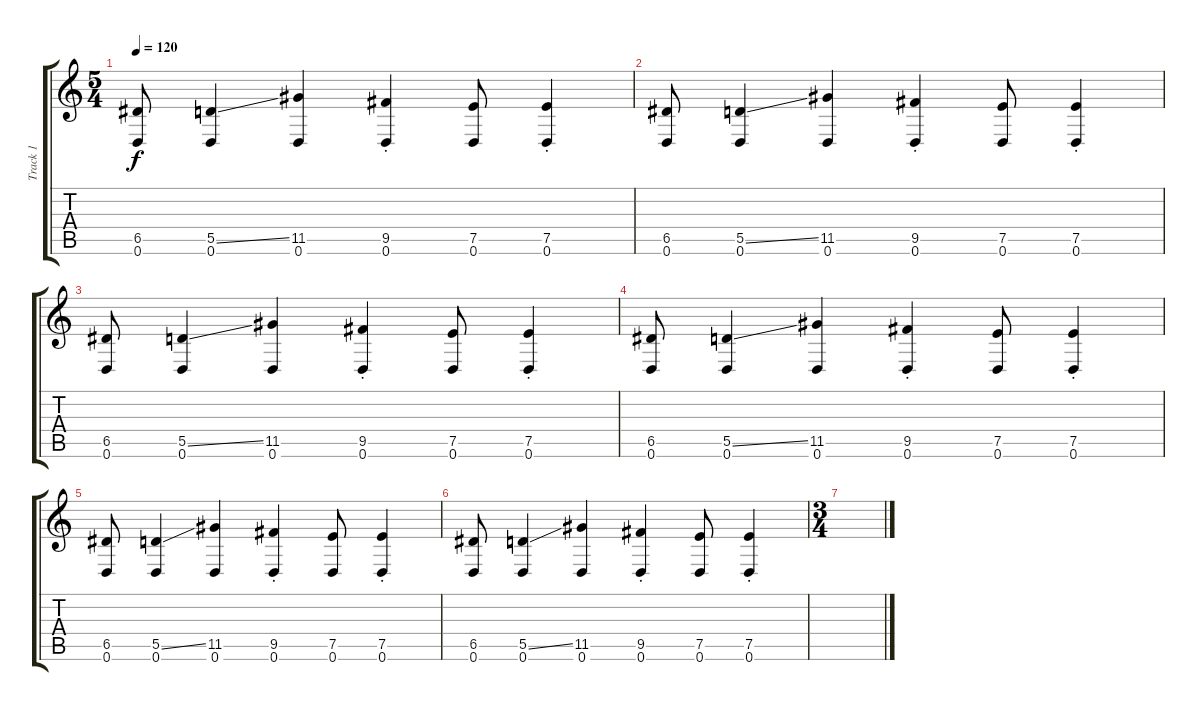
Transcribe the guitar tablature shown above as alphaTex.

\track ("Track 1" "Track 1") {instrument electricguitarjazz}
\staff {score tabs}
\tuning (E4 B3 G3 D3 A2 D2) {hide}
\ts (5 4)
\tempo 120
\clef g2
\ks c
(6.5 0.6).8{dy f} (5.5{ss} 0.6).4 (11.5 0.6).4 (9.5{st} 0.6).4 (7.5 0.6).8 (7.5{st} 0.6).4 |
(6.5 0.6).8 (5.5{ss} 0.6).4 (11.5 0.6).4 (9.5{st} 0.6).4 (7.5 0.6).8 (7.5{st} 0.6).4 |
(6.5 0.6).8 (5.5{ss} 0.6).4 (11.5 0.6).4 (9.5{st} 0.6).4 (7.5 0.6).8 (7.5{st} 0.6).4 |
(6.5 0.6).8 (5.5{ss} 0.6).4 (11.5 0.6).4 (9.5{st} 0.6).4 (7.5 0.6).8 (7.5{st} 0.6).4 |
(6.5 0.6).8 (5.5{ss} 0.6).4 (11.5 0.6).4 (9.5{st} 0.6).4 (7.5 0.6).8 (7.5{st} 0.6).4 |
(6.5 0.6).8 (5.5{ss} 0.6).4 (11.5 0.6).4 (9.5{st} 0.6).4 (7.5 0.6).8 (7.5{st} 0.6).4 |
\ts (3 4)
